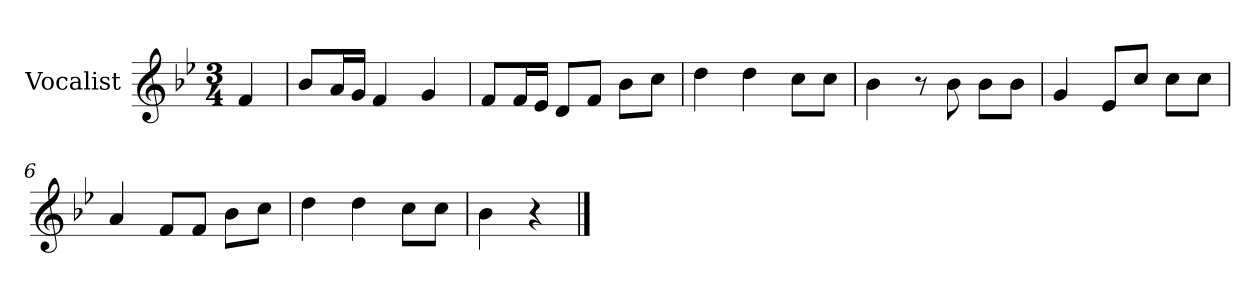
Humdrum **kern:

**kern
*part1
*staff1
*I"Vocalist
*k[b-e-]
*B-:
*M3/4
=
4f
=1
8b-L
16aL
16gJJ
4f
4g
=2
8fL
16fL
16e-JJ
8dL
8fJ
8b-L
8ccJ
=3
4dd
4dd
8ccL
8ccJ
=4
4b-
8r
8b-
8b-L
8b-J
=5
4g
8e-L
8ccJ
8ccL
8ccJ
=6
4a
8fL
8fJ
8b-L
8ccJ
=7
4dd
4dd
8ccL
8ccJ
=8
4b-
4r
==
*-
